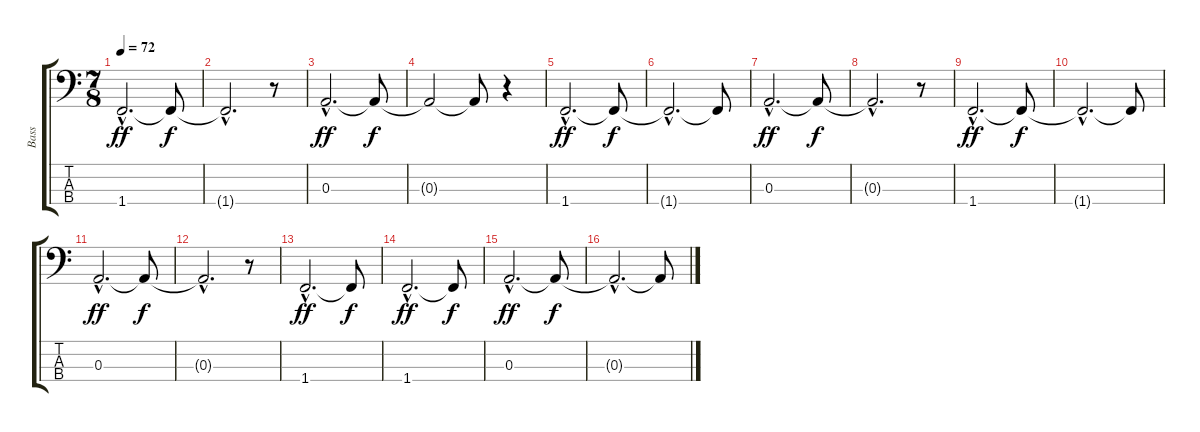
\track ("Bass" "Bass") {instrument electricbassfinger}
\staff {score tabs}
\tuning (G2 D2 A1 E1) {hide}
\ts (7 8)
\tempo 72
\clef f4
\ks c
1.4{hac}.2{d dy ff} 1.4{t}.8{dy f} |
1.4{hac t}.2{d} r.8 |
0.3{hac}.2{d dy ff} 0.3{t}.8{dy f} |
0.3{t}.2 0.3{t}.8 r.4 |
1.4{hac}.2{d dy ff} 1.4{t}.8{dy f} |
1.4{hac t}.2{d} 1.4{t}.8 |
0.3{hac}.2{d dy ff} 0.3{t}.8{dy f} |
0.3{hac t}.2{d} r.8 |
1.4{hac}.2{d dy ff} 1.4{t}.8{dy f} |
1.4{hac t}.2{d} 1.4{t}.8 |
0.3{hac}.2{d dy ff} 0.3{t}.8{dy f} |
0.3{hac t}.2{d} r.8 |
1.4{hac}.2{d dy ff} 1.4{t}.8{dy f} |
1.4{hac}.2{d dy ff} 1.4{t}.8{dy f} |
0.3{hac}.2{d dy ff} 0.3{t}.8{dy f} |
0.3{hac t}.2{d} 0.3{t}.8
